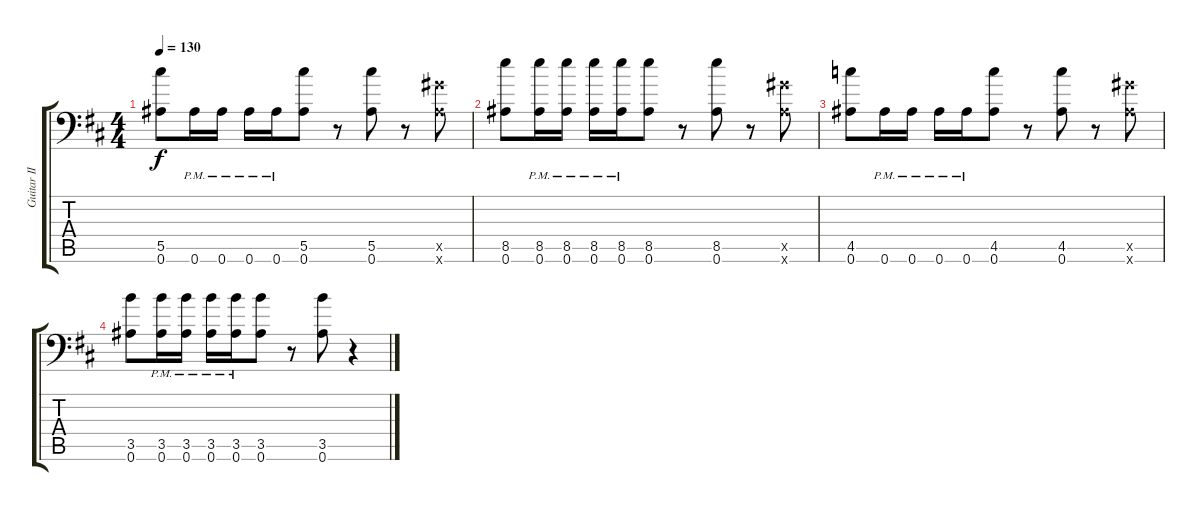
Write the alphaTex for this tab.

\track ("Guitar II" "Guitar II") {instrument distortionguitar}
\staff {score tabs}
\tuning (Db4 Db4 Ab3 Db3 Ab2 Bb1) {hide}
\ts (4 4)
\tempo 130
\clef f4
\ks bminor
(5.5 0.6).8{ot 8vb dy f} 0.6{pm}.16{ot 8vb} 0.6{pm}.16{ot 8vb} 0.6{pm}.16{ot 8vb} 0.6{pm}.16{ot 8vb} (5.5 0.6).8{ot 8vb} r.8{ot 8vb} (5.5 0.6).8{ot 8vb} r.8{ot 8vb} (0.5{x} 0.6{x}).8{ot 8vb} |
(8.5 0.6).8{ot 8vb} (8.5{pm} 0.6{pm}).16{ot 8vb} (8.5{pm} 0.6{pm}).16{ot 8vb} (8.5{pm} 0.6{pm}).16{ot 8vb} (8.5{pm} 0.6{pm}).16{ot 8vb} (8.5 0.6).8{ot 8vb} r.8{ot 8vb} (8.5 0.6).8{ot 8vb} r.8{ot 8vb} (0.5{x} 0.6{x}).8{ot 8vb} |
(4.5 0.6).8{ot 8vb} 0.6{pm}.16{ot 8vb} 0.6{pm}.16{ot 8vb} 0.6{pm}.16{ot 8vb} 0.6{pm}.16{ot 8vb} (4.5 0.6).8{ot 8vb} r.8{ot 8vb} (4.5 0.6).8{ot 8vb} r.8{ot 8vb} (0.5{x} 0.6{x}).8{ot 8vb} |
(3.5 0.6).8{ot 8vb} (3.5{pm} 0.6{pm}).16{ot 8vb} (3.5{pm} 0.6{pm}).16{ot 8vb} (3.5{pm} 0.6{pm}).16{ot 8vb} (3.5{pm} 0.6{pm}).16{ot 8vb} (3.5 0.6).8{ot 8vb} r.8{ot 8vb} (3.5 0.6).8{ot 8vb} r.4{ot 8vb}
